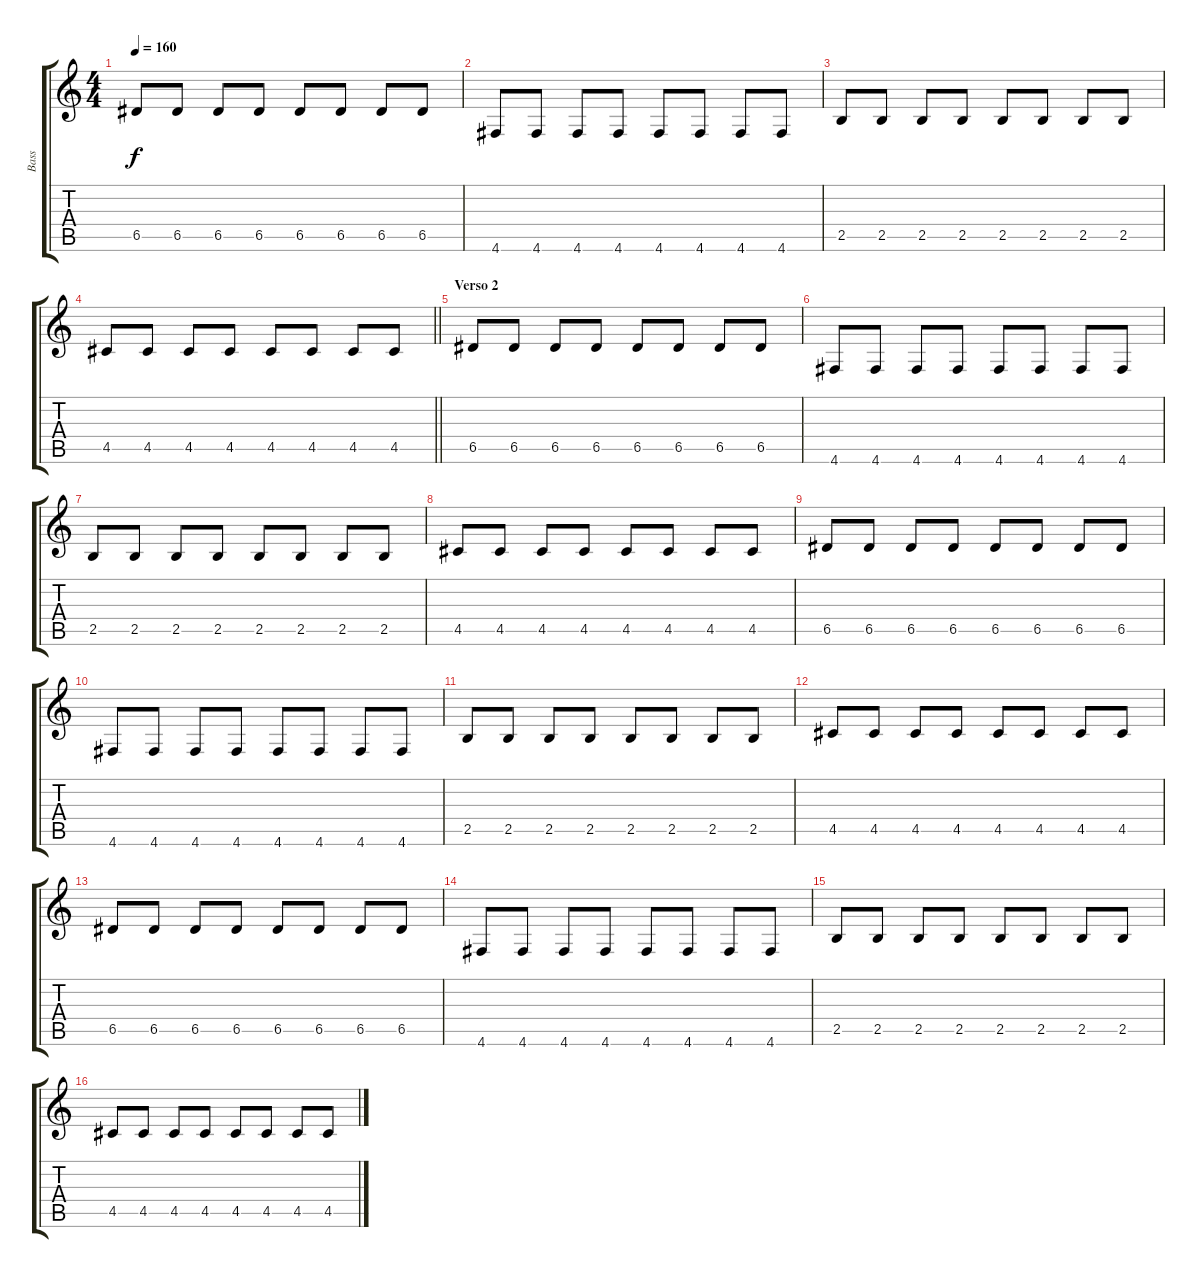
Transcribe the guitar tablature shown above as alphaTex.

\track ("Bass" "Bass") {instrument acousticbass}
\staff {score tabs}
\tuning (E4 B3 G3 D3 A2 D2) {hide}
\ts (4 4)
\tempo 160
\clef g2
\ks c
6.5.8{dy f} 6.5.8 6.5.8 6.5.8 6.5.8 6.5.8 6.5.8 6.5.8 |
4.6.8 4.6.8 4.6.8 4.6.8 4.6.8 4.6.8 4.6.8 4.6.8 |
2.5.8 2.5.8 2.5.8 2.5.8 2.5.8 2.5.8 2.5.8 2.5.8 |
\barLineRight lightlight
4.5.8 4.5.8 4.5.8 4.5.8 4.5.8 4.5.8 4.5.8 4.5.8 |
\section ("" "Verso 2")
6.5.8 6.5.8 6.5.8 6.5.8 6.5.8 6.5.8 6.5.8 6.5.8 |
4.6.8 4.6.8 4.6.8 4.6.8 4.6.8 4.6.8 4.6.8 4.6.8 |
2.5.8 2.5.8 2.5.8 2.5.8 2.5.8 2.5.8 2.5.8 2.5.8 |
4.5.8 4.5.8 4.5.8 4.5.8 4.5.8 4.5.8 4.5.8 4.5.8 |
6.5.8 6.5.8 6.5.8 6.5.8 6.5.8 6.5.8 6.5.8 6.5.8 |
4.6.8 4.6.8 4.6.8 4.6.8 4.6.8 4.6.8 4.6.8 4.6.8 |
2.5.8 2.5.8 2.5.8 2.5.8 2.5.8 2.5.8 2.5.8 2.5.8 |
4.5.8 4.5.8 4.5.8 4.5.8 4.5.8 4.5.8 4.5.8 4.5.8 |
6.5.8 6.5.8 6.5.8 6.5.8 6.5.8 6.5.8 6.5.8 6.5.8 |
4.6.8 4.6.8 4.6.8 4.6.8 4.6.8 4.6.8 4.6.8 4.6.8 |
2.5.8 2.5.8 2.5.8 2.5.8 2.5.8 2.5.8 2.5.8 2.5.8 |
4.5.8 4.5.8 4.5.8 4.5.8 4.5.8 4.5.8 4.5.8 4.5.8
